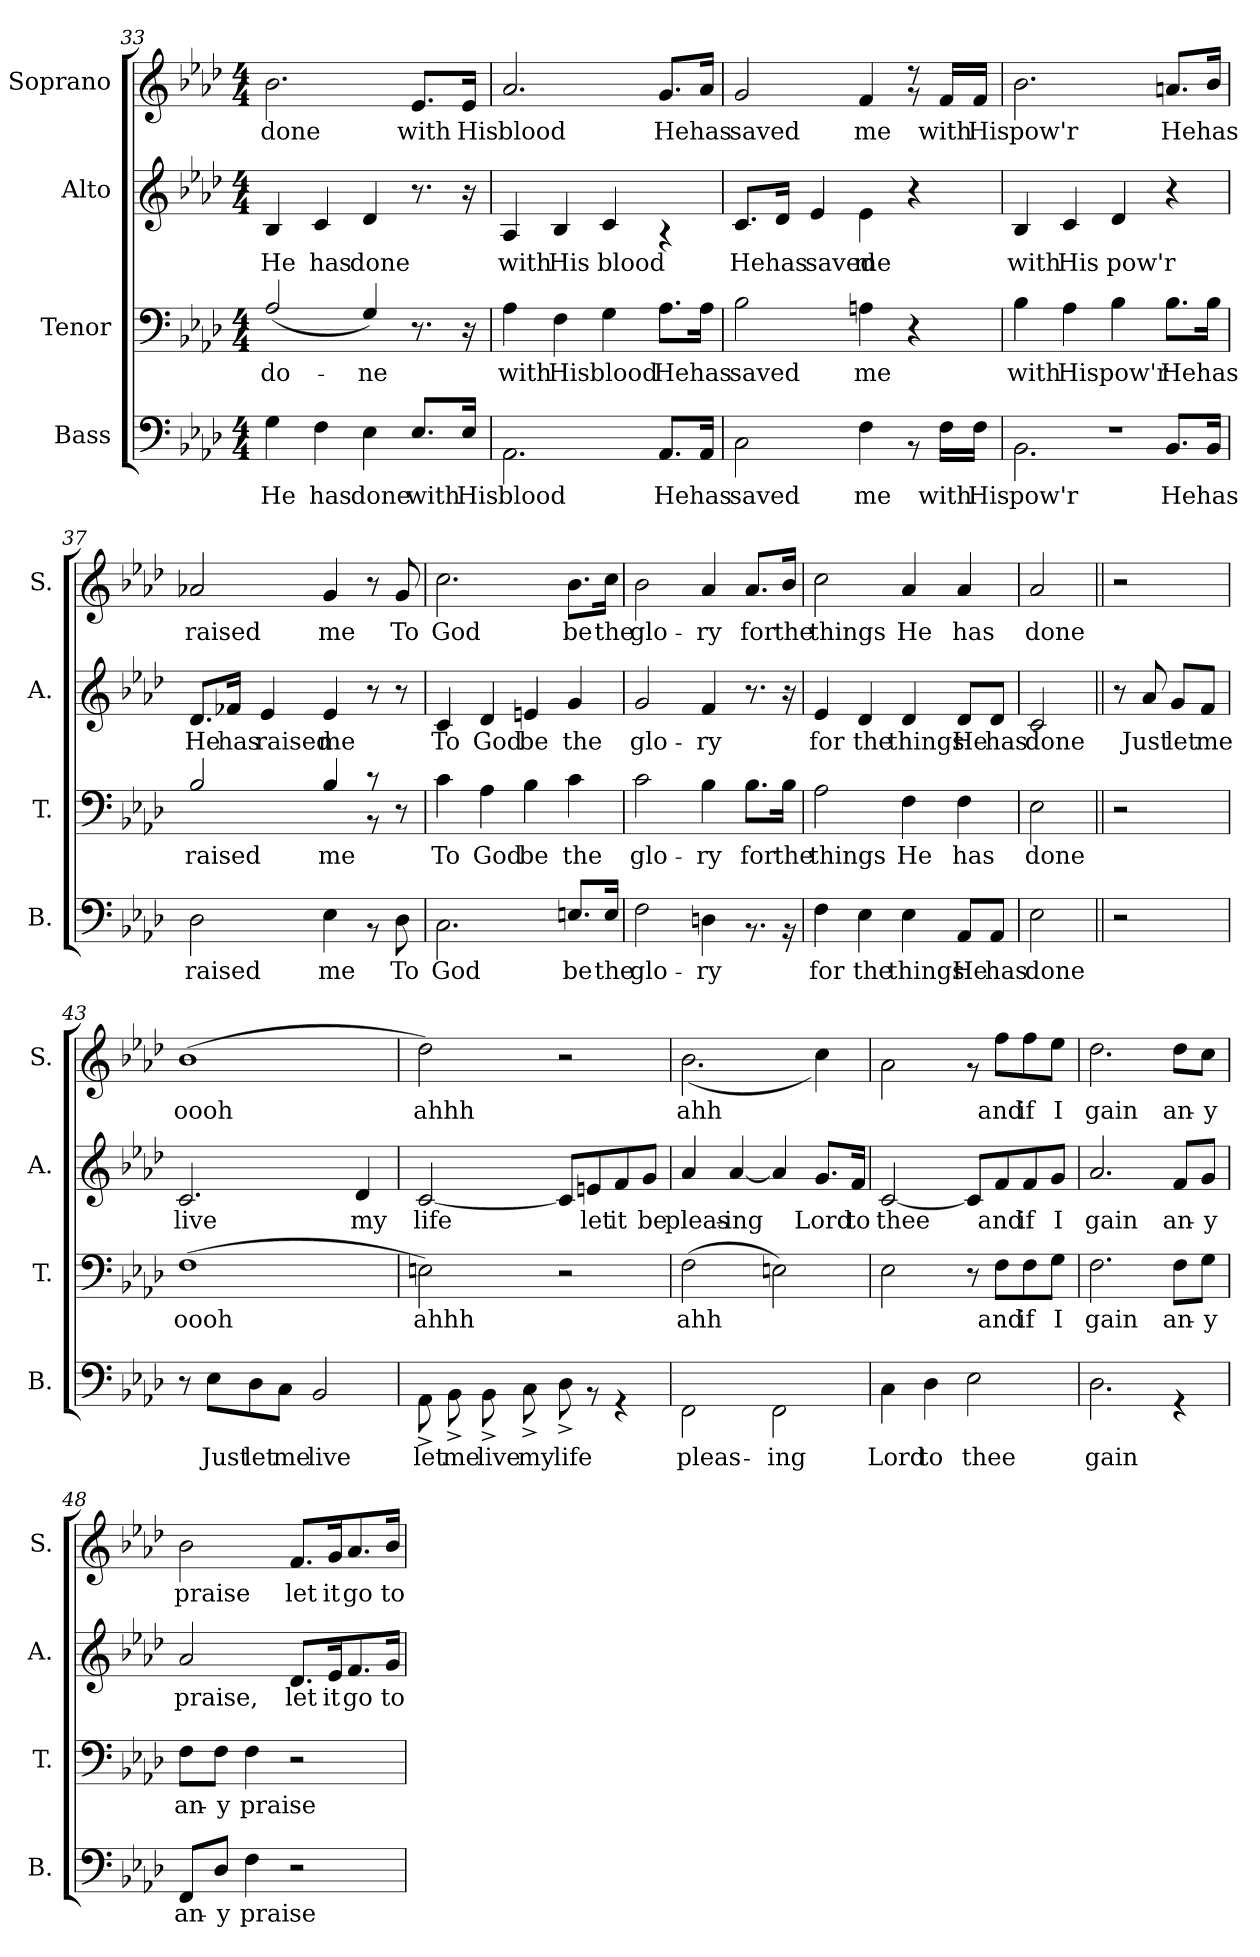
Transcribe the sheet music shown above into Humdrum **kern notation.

**kern	**text	**kern	**text	**kern	**text	**kern	**text
*part4	*part4	*part3	*part3	*part2	*part2	*part1	*part1
*staff4	*staff4	*staff3	*staff3	*staff2	*staff2	*staff1	*staff1
*I"Bass	*	*I"Tenor	*	*I"Alto	*	*I"Soprano	*
*I'B.	*	*I'T.	*	*I'A.	*	*I'S.	*
*clefF4	*	*clefF4	*	*clefG2	*	*clefG2	*
*k[b-e-a-d-]	*	*k[b-e-a-d-]	*	*k[b-e-a-d-]	*	*k[b-e-a-d-]	*
*A-:	*	*A-:	*	*A-:	*	*A-:	*
*M4/4	*	*M4/4	*	*M4/4	*	*M4/4	*
=33	=33	=33	=33	=33	=33	=33	=33
*^	*	*^	*	*	*	*	*
1ryy	4G\	He	(2A-/	2...ryy	do-	4B-/	He	2.b-\	done
.	4F\	has	.	.	.	4c/	has	.	.
.	4E-\	done	4G/)	.	-ne	4d-/	done	.	.
.	8.E-/L	with	8.r	.	.	8.r	.	8.e-/L	with
.	16E-/Jk	His	16ryy	16r	.	16r	.	16e-/Jk	His
*	*	*	*v	*v	*	*	*	*	*
=34	=34	=34	=34	=34	=34	=34	=34	=34
*	*	*	*	*	*^	*	*	*
1ryy	2.AA-\	blood	4A-\	with	1ryy	4A-/	with	2.a-/	blood
.	.	.	4F\	His	.	4B-/	His	.	.
.	.	.	4G\	blood	.	4c/	blood	.	.
.	8.AA-/L	He	8.A-\L	He	.	4r	.	8.g/L	He
.	16AA-/Jk	has	16A-\Jk	has	.	.	.	16a-/Jk	has
!!LO:PB:g=z
=35	=35	=35	=35	=35	=35	=35	=35	=35	=35
*	*	*	*	*	*	*	*	*^	*
1ryy	2C\	saved	2B-\	saved	8.c/L	2rffyy	He	2g/	2.ryy	saved
.	.	.	.	.	16d-/Jk	.	has	.	.	.
.	.	.	.	.	4e-/	.	saved	.	.	.
.	4F\	me	4An\	me	2ryy	4e-\	me	4f/	.	me
.	8r	.	4r	.	.	4r	.	8r	8r	.
.	16F\LL	with	.	.	.	.	.	16f/LL	8ryy	with
.	16F\JJ	His	.	.	.	.	.	16f/JJ	.	His
*	*	*	*	*	*v	*v	*	*	*	*
*	*	*	*	*	*	*	*v	*v	*
=36	=36	=36	=36	=36	=36	=36	=36	=36
1r	2.BB-\	pow'r	4B-\	with	4B-/	with	2.b-\	pow'r
.	.	.	4A-\	His	4c/	His	.	.
.	.	.	4B-\	pow'r	4d-/	pow'r	.	.
.	8.BB-/L	He	8.B-\L	He	4r	.	8.an/L	He
.	16BB-/Jk	has	16B-\Jk	has	.	.	16b-/Jk	has
=37	=37	=37	=37	=37	=37	=37	=37	=37
*	*	*	*^	*	*	*	*	*
1rGGyy	2D-\	raised	2B-/	2.ryy	raised	8.d-/L	He	2a-X/	raised
.	.	.	.	.	.	16f-X/Jk	has	.	.
.	.	.	.	.	.	4e-/	raised	.	.
.	4E-\	me	4B-/	.	me	4e-/	me	4g/	me
.	8r	.	8r	8r	.	8r	.	8r	.
.	8D-\	To	8r	8ryy	.	8r	.	8g/	To
*	*	*	*v	*v	*	*	*	*	*
!!LO:LB:g=z
=38	=38	=38	=38	=38	=38	=38	=38	=38
1ryy	2.C\	God	4c\	To	4c/	To	2.cc\	God
.	.	.	4A-\	God	4d-/	God	.	.
.	.	.	4B-\	be	4en/	be	.	.
.	8.En/L	be	4c\	the	4g/	the	8.b-\L	be
.	16E/Jk	the	.	.	.	.	16cc\Jk	the
=39	=39	=39	=39	=39	=39	=39	=39	=39
1ryy	2F\	glo-	2c\	glo-	2g/	glo-	2b-\	glo-
.	4Dn\	-ry	4B-\	-ry	4f/	-ry	4a-/	-ry
.	8.r	.	8.B-\L	for	8.r	.	8.a-/L	for
.	16r	.	16B-\Jk	the	16r	.	16b-/Jk	the
=40	=40	=40	=40	=40	=40	=40	=40	=40
1ryy	4F\	for	2A-\	things	4e-/	for	2cc\	things
.	4E-\	the	.	.	4d-/	the	.	.
.	4E-\	things	4F\	He	4d-/	things	4a-/	He
.	8AA-/L	He	4F\	has	8d-/L	He	4a-/	has
.	8AA-/J	has	.	.	8d-/J	has	.	.
*v	*v	*	*	*	*	*	*	*
=41	=41	=41	=41	=41	=41	=41	=41
2E-\	done	2E-\	done	2c/	done	2a-/	done
!!LO:PB:g=z
=42||	=42||	=42||	=42||	=42||	=42||	=42||	=42||
2r	.	2r	.	8r	.	2r	.
.	.	.	.	8a-/	Just	.	.
.	.	.	.	8g/L	let	.	.
.	.	.	.	8f/J	me	.	.
=43	=43	=43	=43	=43	=43	=43	=43
*	*	*	*	*	*	*^	*
8r	.	(1F	oooh	2.c/	live	2.ryy	(1b-	oooh
8E-\L	Just	.	.	.	.	.	.	.
8D-\	let	.	.	.	.	.	.	.
8C\J	me	.	.	.	.	.	.	.
2BB-/	live	.	.	.	.	.	.	.
.	.	.	.	4d-/	my	4ryy	.	.
=44	=44	=44	=44	=44	=44	=44	=44	=44
*^	*	*	*	*	*	*	*	*
1ryy	8AA-^\	let	2En\)	ahhh	[2c/	life	2ryy	2dd-\)	-ahhh
.	8BB-^\	me	.	.	.	.	.	.	.
.	8BB-^\	live	.	.	.	.	.	.	.
.	8C^\	my	.	.	.	.	.	.	.
.	8D-^\	life	2r	.	8c/L]	.	2ryy	2r	.
.	8r	.	.	.	8en/	let	.	.	.
.	4r	.	.	.	8f/	it	.	.	.
.	.	.	.	.	8g/J	be	.	.	.
!!LO:LB:g=z	!!
=45	=45	=45	=45	=45	=45	=45	=45	=45	=45
1ryy	2FF\	pleas-	(2F\	-ahh	4a-/	pleas-	1ryy	(2.b-\	-ahh
.	.	.	.	.	[4a-/	-ing	.	.	.
.	2FF\	-ing	2En\)	.	4a-/]	.	.	.	.
.	.	.	.	.	8.g/L	Lord	.	4cc\)	.
.	.	.	.	.	16f/Jk	to	.	.	.
=46	=46	=46	=46	=46	=46	=46	=46	=46	=46
1rGGyy	4C\	Lord	2E-\	.	[2c/	thee	1ryy	2a-\	.
.	4D-\	to	.	.	.	.	.	.	.
.	2E-\	thee	8r	.	8c/L]	.	.	8r	.
.	.	.	8F\L	and	8f/	and	.	8ff\L	and
.	.	.	8F\	if	8f/	if	.	8ff\	if
.	.	.	8G\J	I	8g/J	I	.	8ee-\J	I
=47	=47	=47	=47	=47	=47	=47	=47	=47	=47
1rAyy	2.D-\	gain	2.F\	gain	2.a-/	gain	1reyy	2.dd-\	gain
.	4r	.	8F\L	an-	8f/L	an-	.	8dd-\L	an-
.	.	.	8G\J	-y	8g/J	-y	.	8cc\J	-y
*	*	*	*	*	*	*	*v	*v	*
!!LO:PB:g=z
=48	=48	=48	=48	=48	=48	=48	=48	=48
2ryy	8FF/L	an-	8F\L	an-	2a-/	praise,	2b-\	praise
.	8D-/J	y	8F\J	y	.	.	.	.
.	4F\	praise	4F\	praise	.	.	.	.
2ryy	2r	.	2r	.	8.d-/L	let	8.f/L	let
.	.	.	.	.	16e-/K	it	16g/K	it
.	.	.	.	.	8.f/	go	8.a-/	go
.	.	.	.	.	16g/Jk	to	16b-/Jk	to
*v	*v	*	*	*	*	*	*	*
=	=	=	=	=	=	=	=
*-	*-	*-	*-	*-	*-	*-	*-
